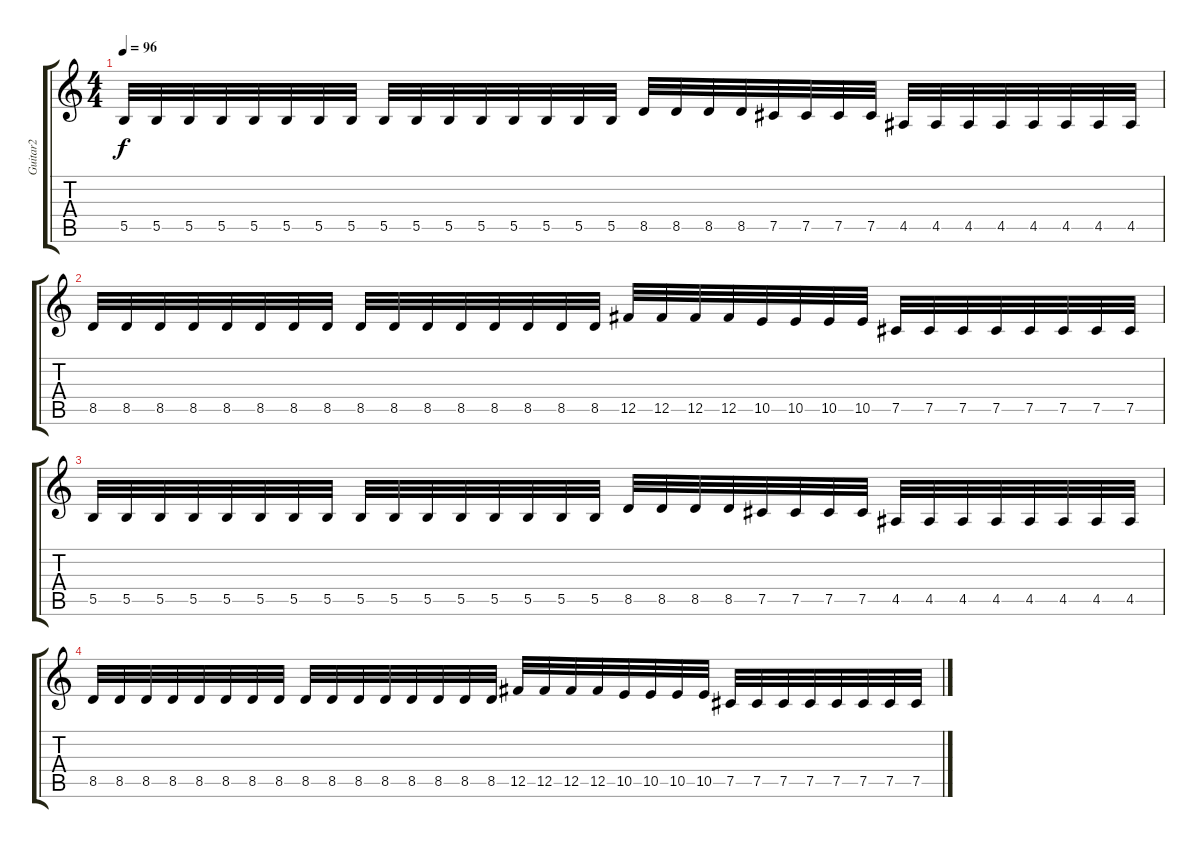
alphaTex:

\track ("Guitar2" "Guitar2") {instrument distortionguitar}
\staff {score tabs}
\tuning (Db4 Ab3 E3 B2 Gb2 B1) {hide}
\ts (4 4)
\tempo 96
\clef g2
\ks c
5.5.32{dy f} 5.5.32 5.5.32 5.5.32 5.5.32 5.5.32 5.5.32 5.5.32 5.5.32 5.5.32 5.5.32 5.5.32 5.5.32 5.5.32 5.5.32 5.5.32 8.5.32 8.5.32 8.5.32 8.5.32 7.5.32 7.5.32 7.5.32 7.5.32 4.5.32 4.5.32 4.5.32 4.5.32 4.5.32 4.5.32 4.5.32 4.5.32 |
8.5.32 8.5.32 8.5.32 8.5.32 8.5.32 8.5.32 8.5.32 8.5.32 8.5.32 8.5.32 8.5.32 8.5.32 8.5.32 8.5.32 8.5.32 8.5.32 12.5.32 12.5.32 12.5.32 12.5.32 10.5.32 10.5.32 10.5.32 10.5.32 7.5.32 7.5.32 7.5.32 7.5.32 7.5.32 7.5.32 7.5.32 7.5.32 |
5.5.32 5.5.32 5.5.32 5.5.32 5.5.32 5.5.32 5.5.32 5.5.32 5.5.32 5.5.32 5.5.32 5.5.32 5.5.32 5.5.32 5.5.32 5.5.32 8.5.32 8.5.32 8.5.32 8.5.32 7.5.32 7.5.32 7.5.32 7.5.32 4.5.32 4.5.32 4.5.32 4.5.32 4.5.32 4.5.32 4.5.32 4.5.32 |
8.5.32 8.5.32 8.5.32 8.5.32 8.5.32 8.5.32 8.5.32 8.5.32 8.5.32 8.5.32 8.5.32 8.5.32 8.5.32 8.5.32 8.5.32 8.5.32 12.5.32 12.5.32 12.5.32 12.5.32 10.5.32 10.5.32 10.5.32 10.5.32 7.5.32 7.5.32 7.5.32 7.5.32 7.5.32 7.5.32 7.5.32 7.5.32
